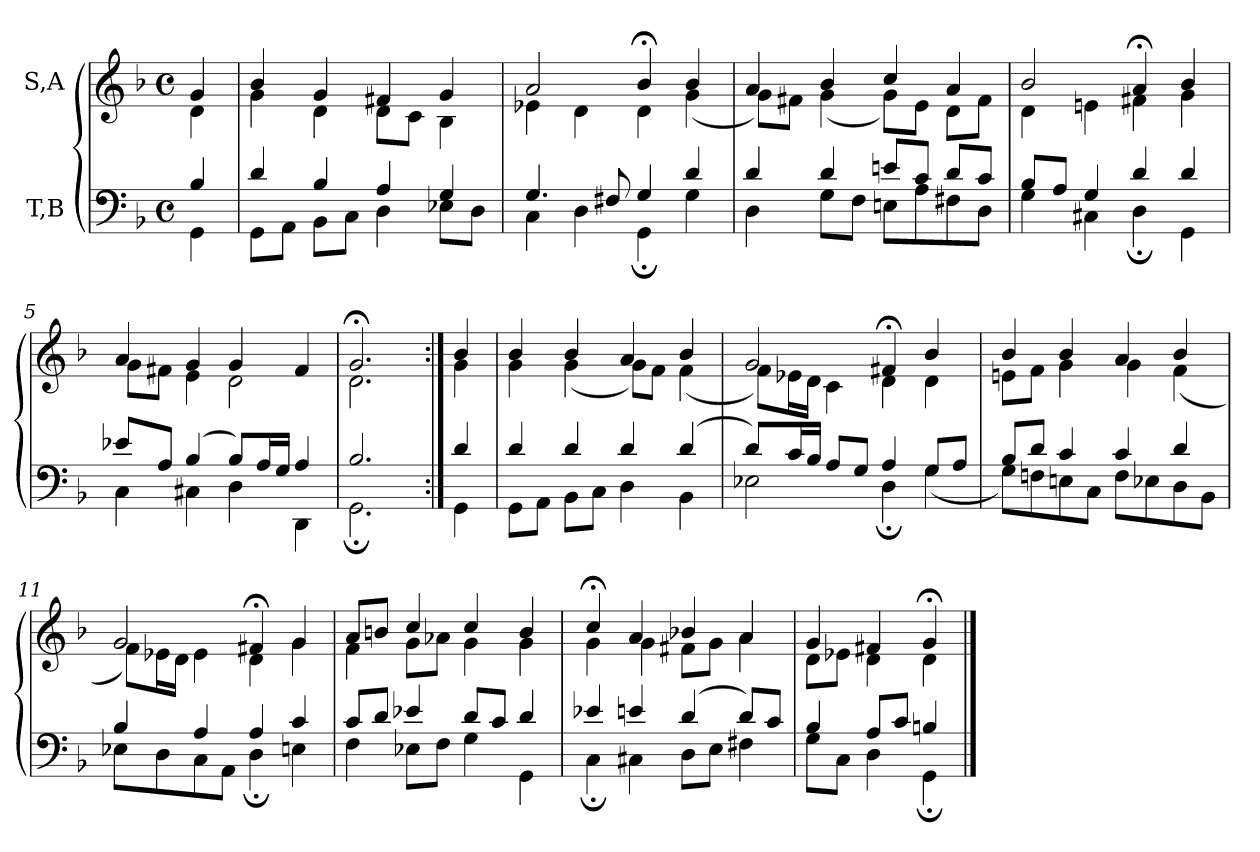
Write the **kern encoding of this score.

**kern	**kern
*part2	*part1
*staff2	*staff1
*I"T,B	*I"S,A
*clefF4	*clefG2
*k[b-]	*k[b-]
*M4/4	*M4/4
*met(c)	*met(c)
=	=
*^	*^
4B-	4GG	4g	4d
=1	=1	=1	=1
4d	8GGL	4b-	4g
.	8AAJ	.	.
4B-	8BB-L	4g	4d
.	8CJ	.	.
4A	4D	4f#X	8dL
.	.	.	8cJ
4G	8E-XL	4g	4B-
.	8DJ	.	.
=2	=2	=2	=2
4.G	4C	2a	4e-X
.	4D	.	4d
8F#X	.	.	.
4G	4GG;	4b-;<	4d
4d	4G	4b-	(<4g
=3	=3	=3	=3
4d	4D	4a	8gL)
.	.	.	8f#XJ
4d	8GL	4b-	(<4g
.	8FJ	.	.
8enL	8EnL	4cc	8gL)
8cJ	8A	.	8eJ
8dL	8F#X	4a	8dL
8cJ	8DJ	.	8f#J
=4	=4	=4	=4
8B-L	4G	2b-	4d
8AJ	.	.	.
4G	4C#X	.	4en
4d	4D;	4a;<	4f#X
4d	4GG	4b-	4g
=5	=5	=5	=5
8e-XL	4C	4a	8gL
8AJ	.	.	8f#XJ
(>4B-	4C#X	4g	4e
8B-L)	4D	4g	2d
16AL	.	.	.
16GJJ	.	.	.
4A	4DD	4f#	.
=665	=665	=665	=665
2.B-	2.GG;	2.g;<	2.d
=666:|!	=666:|!	=666:|!	=666:|!
4d	4GG	4b-	4g
=8	=8	=8	=8
4d	8GGL	4b-	4g
.	8AAJ	.	.
4d	8BB-L	4b-	(<4g
.	8CJ	.	.
4d	4D	4a	8gL)
.	.	.	8fJ
(>4d	4BB-	4b-	(<4f
=9	=9	=9	=9
8dL)	2E-X	2g	8fL)
16cL	.	.	16e-XL
16B-JJ	.	.	16dJJ
8AL	.	.	4c
8GJ	.	.	.
4A	4D;	4f#X;<	4d
8GL	(<4G	4b-	4d
8AJ	.	.	.
=10	=10	=10	=10
8B-L	8GL)	4b-	8enL
8dJ	8Fn	.	8fJ
4c	8En	4b-	4g
.	8CJ	.	.
4c	8FL	4a	4g
.	8E-X	.	.
4d	8D	4b-	(<4f
.	8BB-J	.	.
=11	=11	=11	=11
4B-	8E-XL	2g	8fL)
.	8D	.	16e-XL
.	.	.	16dJJ
4A	8C	.	4e-
.	8AAJ	.	.
4A	4D;	4f#X;<	4d
4c	4En	4g	4g
=12	=12	=12	=12
8cL	4F	8aL	4f
8dJ	.	8bnJ	.
4e-X	8E-XL	4cc	8gL
.	8FJ	.	8a-XJ
8dL	4G	4cc	4g
8cJ	.	.	.
4d	4GG	4b	4g
=13	=13	=13	=13
4e-X	4C;	4cc;<	4g
4en	4C#X	4a	4g
(>4d	8DL	4b-X	8f#XL
.	8EJ	.	8gJ
8dL)	4F#X	4a	4a
8cJ	.	.	.
=673	=673	=673	=673
4B-	8GL	4g	8dL
.	8CJ	.	8e-XJ
8AL	4D	4f#X	4d
8cJ	.	.	.
4Bn	4GG;	4g;<	4d
*v	*v	*	*
*	*v	*v
==	==
*-	*-
